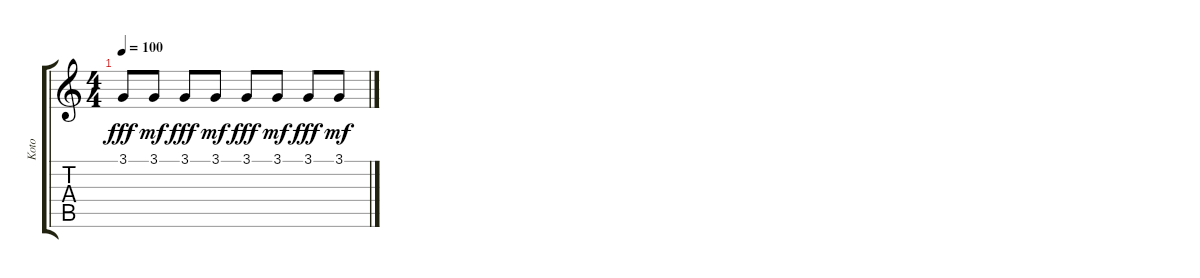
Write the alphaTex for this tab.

\track ("Koto" "Koto") {instrument koto}
\staff {score tabs}
\tuning (E4 B3 G3 D3 A2 E2) {hide}
\ts (4 4)
\tempo 100
\clef g2
\ks c
3.1.8{dy fff volume 2 balance 0} 3.1.8{dy mf balance 16} 3.1.8{dy fff balance 0} 3.1.8{dy mf balance 16} 3.1.8{dy fff balance 0} 3.1.8{dy mf balance 16} 3.1.8{dy fff balance 0} 3.1.8{dy mf balance 16}
